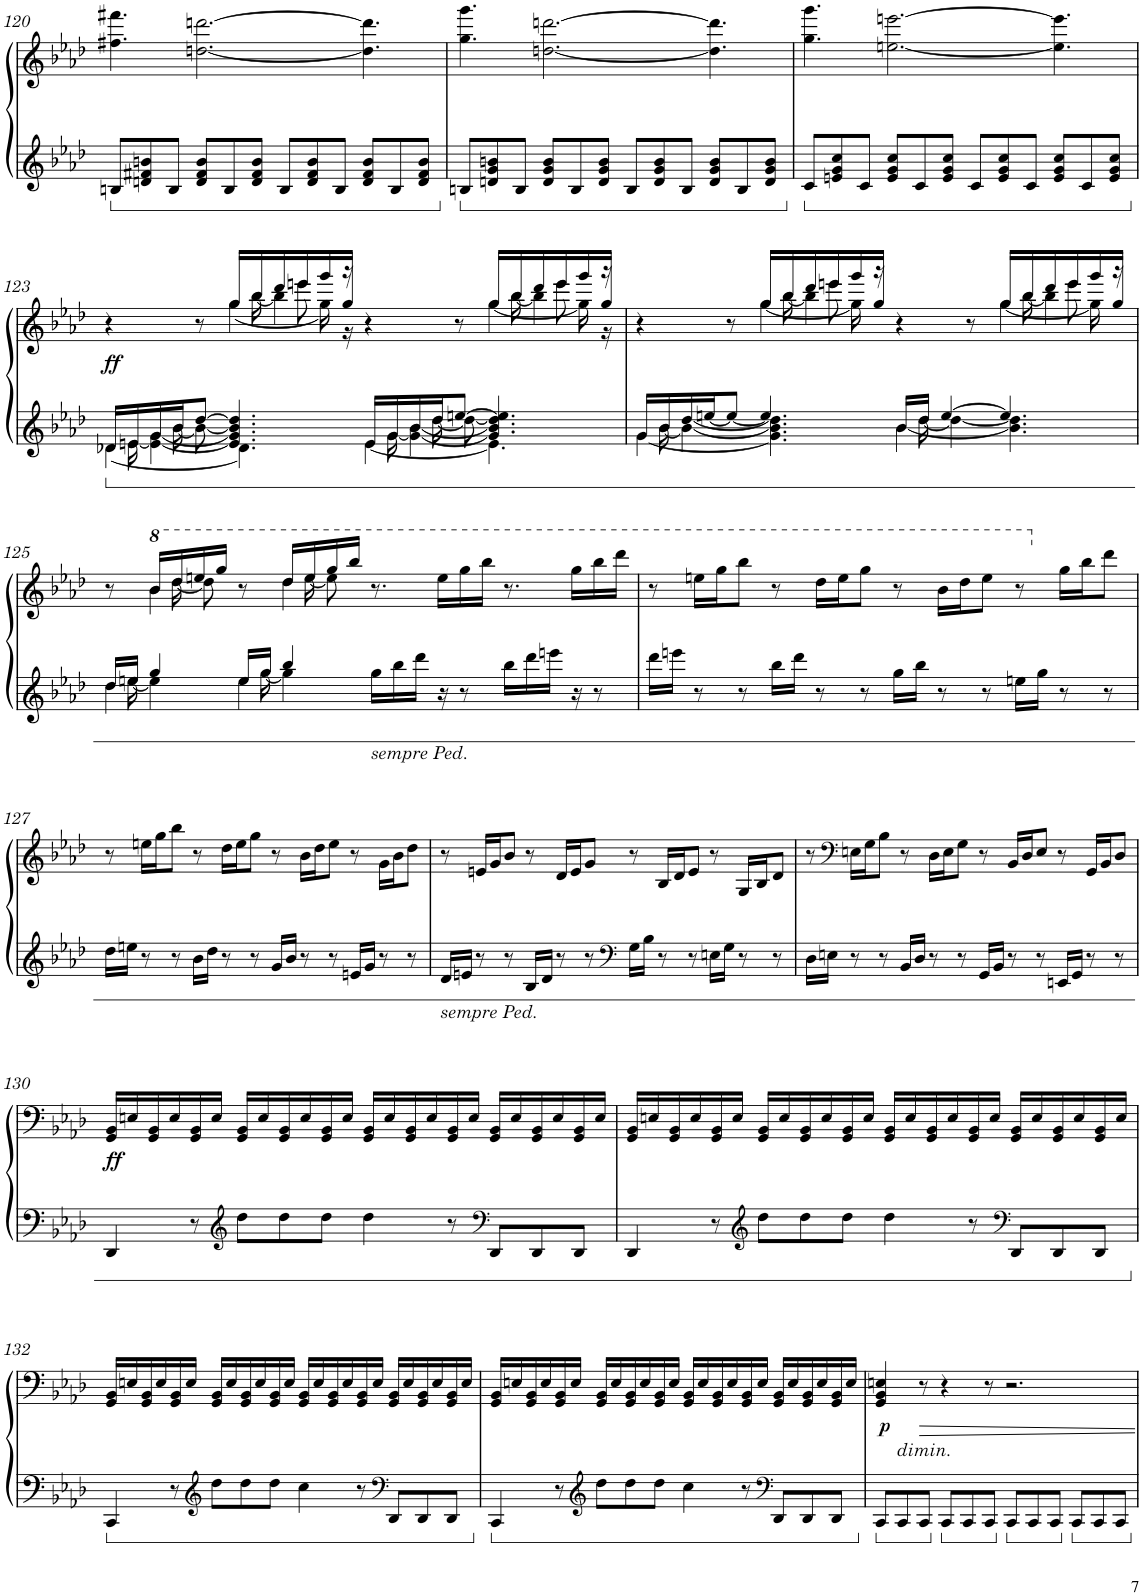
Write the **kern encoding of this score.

**kern	**kern	**dynam
*part1	*part1	*part1
*staff2	*staff1	*staff1/2
*I"Piano	*	*
*I'Pno.	*	*
!!LO:PB:g=z
*clefF4	*clefF4	*
*k[b-e-a-d-]	*k[b-e-a-d-]	*
*M12/8	*M12/8	*
=120	=120	=120
8Bn/L	4.ff#X\ 4.fff#X\	.
8dn/ 8f#X/ 8bn/	.	.
8B/J	.	.
8d/ 8f#/ 8b/L	[2.ddn\ [2.dddn\	.
8B/	.	.
8d/ 8f#/ 8b/J	.	.
8B/L	.	.
8d/ 8f#/ 8b/	.	.
8B/J	.	.
8d/ 8f#/ 8b/L	4.dd\] 4.ddd\]	.
8B/	.	.
8d/ 8f#/ 8b/J	.	.
=121	=121	=121
8Bn/L	4.gg\ 4.ggg\	.
8dn/ 8g/ 8bn/	.	.
8B/J	.	.
8d/ 8g/ 8b/L	[2.ddn\ [2.dddn\	.
8B/	.	.
8d/ 8g/ 8b/J	.	.
8B/L	.	.
8d/ 8g/ 8b/	.	.
8B/J	.	.
8d/ 8g/ 8b/L	4.dd\] 4.ddd\]	.
8B/	.	.
8d/ 8g/ 8b/J	.	.
=122	=122	=122
8c/L	4.gg\ 4.ggg\	.
8en/ 8g/ 8cc/	.	.
8c/J	.	.
8e/ 8g/ 8cc/L	[2.een\ [2.eeen\	.
8c/	.	.
8e/ 8g/ 8cc/J	.	.
8c/L	.	.
8e/ 8g/ 8cc/	.	.
8c/J	.	.
8e/ 8g/ 8cc/L	4.ee\] 4.eee\]	.
8c/	.	.
8e/ 8g/ 8cc/J	.	.
!!LO:LB:g=z
=123	=123	=123
*^	*^	*
*	*^	*	*^	*
*	*	*^	*	*	*^	*
!	!	!	!	!	!	!	!	!LO:DY:b
16d-/LL	8.ryy	16ryy	[4.d-X\	4r	4ryy	4ryy	4ryy	ff
16en/	.	[16e\	.	.	.	.	.	.
[<16g/	.	4e\_ 4g\	.	.	.	.	.	.
16b-/J	[16b-\	.	.	.	.	.	.	.
[8dd-/J	8b-\_	.	.	8r	8ryy	8ryy	8ryy	.
4.e/] 4.g/] 4.b-/] 4.dd-/]	8ryy	4.ryy	4.d-\]	16gg/LL	8ryy	16ryy	[4gg\	.
.	.	.	.	16bb-/	.	[16bb-\	.	.
.	4ryy	.	.	16ddd-/	16ryy	4bb-\]	.	.
.	.	.	.	16eeen/	8eee\	.	.	.
.	.	.	.	16ggg/	.	.	16gg\]	.
.	.	.	.	16gg/JJ	16r	.	16r	.
16e/LL	8.ryy	16ryy	[4.e\	4r	4ryy	4ryy	4ryy	.
16g/	.	[16g\	.	.	.	.	.	.
[<16b-/	.	4g\_ 4b-\	.	.	.	.	.	.
16dd-/J	[16dd-\	.	.	.	.	.	.	.
[8een/J	8dd-\_	.	.	8r	8ryy	8ryy	8ryy	.
4.g/] 4.b-/] 4.dd-/] 4.ee/]	8ryy	4.ryy	4.e\]	16gg/LL	8ryy	16ryy	[4gg\	.
.	.	.	.	16bb-/	.	[16bb-\	.	.
.	4ryy	.	.	16ddd-/	16ryy	4bb-\]	.	.
.	.	.	.	16eee/	8eee\	.	.	.
.	.	.	.	16ggg/	.	.	16gg\]	.
.	.	.	.	16gg/JJ	16r	.	16r	.
*	*	*v	*v	*	*	*	*	*
=124	=124	=124	=124	=124	=124	=124	=124
16g/LL	16ryy	[4.g\	4r	4ryy	4ryy	4ryy	.
16b-/	[16b-\	.	.	.	.	.	.
[<16dd-/	4b-\_	.	.	.	.	.	.
[<16een/J	.	.	.	.	.	.	.
8ee/J_	.	.	8r	8ryy	8ryy	8ryy	.
4.ee/]	4.g\] 4.b-\] 4.dd-\]	4.ryy	16gg/LL	8ryy	16ryy	[4gg\	.
.	.	.	16bb-/	.	[16bb-\	.	.
.	.	.	16ddd-/	16ryy	4bb-\]	.	.
.	.	.	16eeen/	8eee\	.	.	.
.	.	.	16ggg/	.	.	16gg\]	.
.	.	.	16gg/JJ	16r	.	16ryy	.
16b-/LL	16ryy	[4.b-\	4r	4ryy	4ryy	4ryy	.
16dd-/JJ	[16dd-\	.	.	.	.	.	.
[4ee/	4dd-\_	.	.	.	.	.	.
.	.	.	8r	8ryy	8ryy	8ryy	.
4.ee/]	4.b-\] 4.dd-\]	4.ryy	16gg/LL	8ryy	16ryy	[4gg\	.
.	.	.	16bb-/	.	[16bb-\	.	.
.	.	.	16ddd-/	16ryy	4bb-\]	.	.
.	.	.	16eee/	8eee\	.	.	.
.	.	.	16ggg/	.	.	16gg\]	.
.	.	.	16gg/JJ	16r	.	16ryy	.
*	*	*	*	*	*v	*v	*
!!LO:LB:g=z
=125	=125	=125	=125	=125	=125	=125
16dd-/LL	16ryy	4.dd-\	8r	8.ryy	8ryy	.
16een/JJ	[16ee\	.	.	.	.	.
*	*	*	*8va	*	*	*
4gg/	4ee\]	.	16bb-/LL	.	4bb-\	.
.	.	.	16ddd-/	[16ddd-\	.	.
.	.	.	16eeen/	8ddd-\]	.	.
.	.	.	16ggg/JJ	.	.	.
16ee/LL	16ryy	4.ee\	8r	8.ryy	8ryy	.
16gg/JJ	[16gg\	.	.	.	.	.
4bb-/	4gg\]	.	16ddd-/LL	.	4ddd-\	.
.	.	.	16eee/	[16eee\	.	.
.	.	.	16ggg/	8eee\]	.	.
.	.	.	16bbb-/JJ	.	.	.
!LO:TX:b:i:t=sempre Ped.	!	!	!	!	!	!
16gg\LL	2.ryy	2.ryy	8.r	2.ryy	2.ryy	.
16bb-\	.	.	.	.	.	.
16ddd-\JJ	.	.	.	.	.	.
16r	.	.	16eee\LL	.	.	.
8r	.	.	16ggg\	.	.	.
.	.	.	16bbb-\JJ	.	.	.
16bb-\LL	.	.	8.r	.	.	.
16ddd-\	.	.	.	.	.	.
16eeen\JJ	.	.	.	.	.	.
16r	.	.	16ggg\LL	.	.	.
8r	.	.	16bbb-\	.	.	.
.	.	.	16dddd-\JJ	.	.	.
*v	*v	*v	*	*	*	*
*	*v	*v	*v	*
=126	=126	=126
16ddd-\LL	8r	.
16eeen\JJ	.	.
8r	16eeen\LL	.
.	16ggg\J	.
8r	8bbb-\J	.
16bb-\LL	8r	.
16ddd-\JJ	.	.
8r	16ddd-\LL	.
.	16eee\J	.
8r	8ggg\J	.
16gg\LL	8r	.
16bb-\JJ	.	.
8r	16bb-\LL	.
.	16ddd-\J	.
8r	8eee\J	.
16een\LL	8r	.
16gg\JJ	.	.
*	*X8va	*
8r	16gg\LL	.
.	16bb-\J	.
8r	8ddd-\J	.
!!LO:LB:g=z
=127	=127	=127
16dd-\LL	8r	.
16een\JJ	.	.
8r	16een\LL	.
.	16gg\J	.
8r	8bb-\J	.
16b-\LL	8r	.
16dd-\JJ	.	.
8r	16dd-\LL	.
.	16ee\J	.
8r	8gg\J	.
16g/LL	8r	.
16b-/JJ	.	.
8r	16b-\LL	.
.	16dd-\J	.
8r	8ee\J	.
16en/LL	8r	.
16g/JJ	.	.
8r	16g\LL	.
.	16b-\J	.
8r	8dd-\J	.
=128	=128	=128
!LO:TX:b:i:t=sempre Ped.	!	!
16d-/LL	8r	.
16en/JJ	.	.
8r	16en/LL	.
.	16g/J	.
8r	8b-/J	.
16B-/LL	8r	.
16d-/JJ	.	.
8r	16d-/LL	.
.	16e/J	.
8r	8g/J	.
*clefF4	*	*
16G\LL	8r	.
16B-\JJ	.	.
8r	16B-/LL	.
.	16d-/J	.
8r	8e/J	.
16En\LL	8r	.
16G\JJ	.	.
8r	16G/LL	.
.	16B-/J	.
8r	8d-/J	.
=129	=129	=129
16D-\LL	8r	.
16En\JJ	.	.
*	*clefF4	*
8r	16En\LL	.
.	16G\J	.
8r	8B-\J	.
16BB-/LL	8r	.
16D-/JJ	.	.
8r	16D-\LL	.
.	16E\J	.
8r	8G\J	.
16GG/LL	8r	.
16BB-/JJ	.	.
8r	16BB-/LL	.
.	16D-/J	.
8r	8E/J	.
16EEn/LL	8r	.
16GG/JJ	.	.
8r	16GG/LL	.
.	16BB-/J	.
8r	8D-/J	.
!!LO:LB:g=z
=130	=130	=130
!	!	!LO:DY:b
4DD-/	16GG/ 16BB-/LL	ff
.	16En/	.
.	16GG/ 16BB-/	.
.	16E/	.
8r	16GG/ 16BB-/	.
.	16E/JJ	.
*clefG2	*	*
8dd-\L	16GG/ 16BB-/LL	.
.	16E/	.
8dd-\	16GG/ 16BB-/	.
.	16E/	.
8dd-\J	16GG/ 16BB-/	.
.	16E/JJ	.
4dd-\	16GG/ 16BB-/LL	.
.	16E/	.
.	16GG/ 16BB-/	.
.	16E/	.
8r	16GG/ 16BB-/	.
.	16E/JJ	.
*clefF4	*	*
8DD-/L	16GG/ 16BB-/LL	.
.	16E/	.
8DD-/	16GG/ 16BB-/	.
.	16E/	.
8DD-/J	16GG/ 16BB-/	.
.	16E/JJ	.
=131	=131	=131
4DD-/	16GG/ 16BB-/LL	.
.	16En/	.
.	16GG/ 16BB-/	.
.	16E/	.
8r	16GG/ 16BB-/	.
.	16E/JJ	.
*clefG2	*	*
8dd-\L	16GG/ 16BB-/LL	.
.	16E/	.
8dd-\	16GG/ 16BB-/	.
.	16E/	.
8dd-\J	16GG/ 16BB-/	.
.	16E/JJ	.
4dd-\	16GG/ 16BB-/LL	.
.	16E/	.
.	16GG/ 16BB-/	.
.	16E/	.
8r	16GG/ 16BB-/	.
.	16E/JJ	.
*clefF4	*	*
8DD-/L	16GG/ 16BB-/LL	.
.	16E/	.
8DD-/	16GG/ 16BB-/	.
.	16E/	.
8DD-/J	16GG/ 16BB-/	.
.	16E/JJ	.
!!LO:LB:g=z
=132	=132	=132
4CC/	16GG/ 16BB-/LL	.
.	16En/	.
.	16GG/ 16BB-/	.
.	16E/	.
8r	16GG/ 16BB-/	.
.	16E/JJ	.
*clefG2	*	*
8dd-\L	16GG/ 16BB-/LL	.
.	16E/	.
8dd-\	16GG/ 16BB-/	.
.	16E/	.
8dd-\J	16GG/ 16BB-/	.
.	16E/JJ	.
4cc\	16GG/ 16BB-/LL	.
.	16E/	.
.	16GG/ 16BB-/	.
.	16E/	.
8r	16GG/ 16BB-/	.
.	16E/JJ	.
*clefF4	*	*
8DD-/L	16GG/ 16BB-/LL	.
.	16E/	.
8DD-/	16GG/ 16BB-/	.
.	16E/	.
8DD-/J	16GG/ 16BB-/	.
.	16E/JJ	.
=133	=133	=133
4CC/	16GG/ 16BB-/LL	.
.	16En/	.
.	16GG/ 16BB-/	.
.	16E/	.
8r	16GG/ 16BB-/	.
.	16E/JJ	.
*clefG2	*	*
8dd-\L	16GG/ 16BB-/LL	.
.	16E/	.
8dd-\	16GG/ 16BB-/	.
.	16E/	.
8dd-\J	16GG/ 16BB-/	.
.	16E/JJ	.
4cc\	16GG/ 16BB-/LL	.
.	16E/	.
.	16GG/ 16BB-/	.
.	16E/	.
8r	16GG/ 16BB-/	.
.	16E/JJ	.
*clefF4	*	*
8DD-/L	16GG/ 16BB-/LL	.
.	16E/	.
8DD-/	16GG/ 16BB-/	.
.	16E/	.
8DD-/J	16GG/ 16BB-/	.
.	16E/JJ	.
=134	=134	=134
!	!	!LO:DY:b
8CC/L	4GG/ 4BB-/ 4En/	p
!LO:TX:a:i:t=dimin.	!	!
8CC/	.	.
8CC/J	8r	.
8CC/L	4r	.
8CC/	.	.
8CC/J	8r	.
8CC/L	2.r	.
8CC/	.	.
8CC/J	.	.
8CC/L	.	.
8CC/	.	.
8CC/J	.	.
=	=	=
*-	*-	*-
